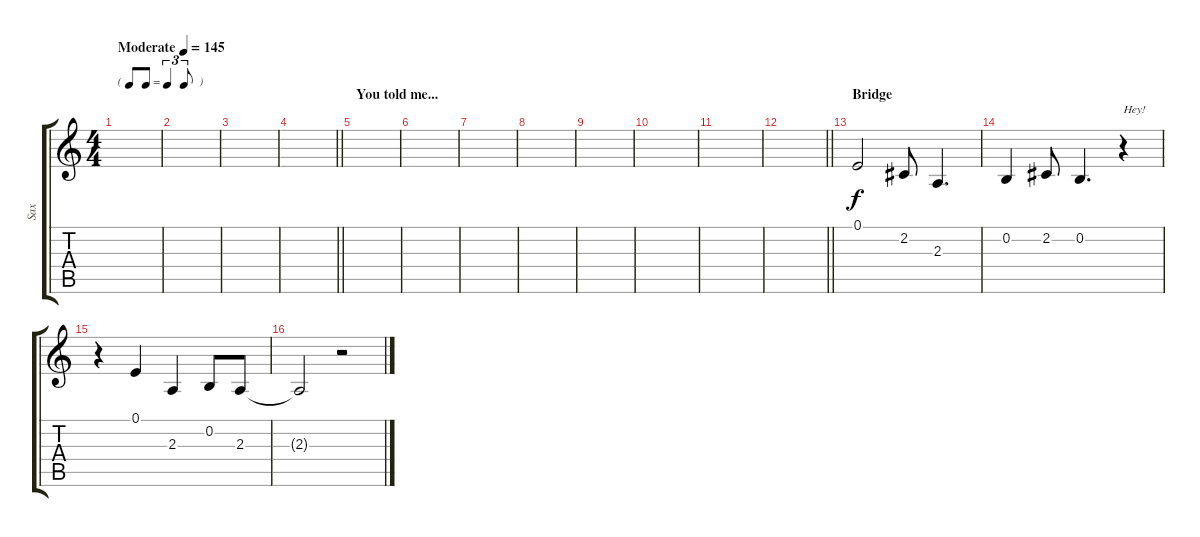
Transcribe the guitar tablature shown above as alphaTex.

\track ("Sax" "Sax") {instrument tenorsax}
\staff {score tabs}
\tuning (E4 B3 G3 D3 A2 E2) {hide}
\ts (4 4)
\tf triplet8th
\tempo (145 "Moderate")
\clef g2
\ks c
|
|
|
\barLineRight lightlight
|
\section ("" "You told me...")
|
|
|
|
|
|
|
\barLineRight lightlight
|
\section ("" "Bridge")
0.1.2 2.2.8 2.3.4{d} |
0.2.4 2.2.8 0.2.4{d} r.4{txt "Hey!"} |
r.4 0.1.4 2.3.4 0.2.8 2.3.8 |
2.3{t}.2 r.2
